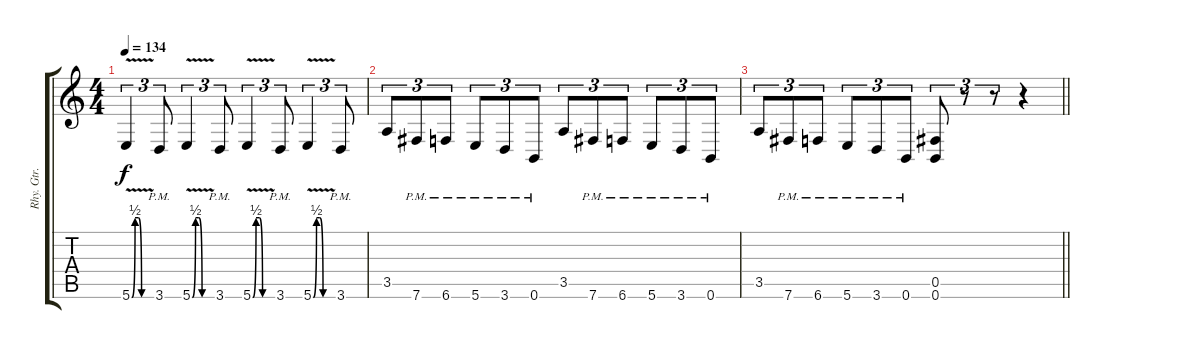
\track ("Rhy. Gtr. 2" "Rhy. Gtr. ") {instrument distortionguitar}
\staff {score tabs}
\tuning (Db4 Ab3 E3 B2 Gb2 B1) {hide}
\ts (4 4)
\tempo 134
\clef g2
\ks c
5.6{be (custom 0 0 10 2 20 2 30 0 60 0) v}.4{tu (3 2) dy f} 3.6{pm}.8{tu (3 2)} 5.6{be (custom 0 0 10 2 20 2 30 0 60 0) v}.4{tu (3 2)} 3.6{pm}.8{tu (3 2)} 5.6{be (custom 0 0 10 2 20 2 30 0 60 0) v}.4{tu (3 2)} 3.6{pm}.8{tu (3 2)} 5.6{be (custom 0 0 10 2 20 2 30 0 60 0) v}.4{tu (3 2)} 3.6{pm}.8{tu (3 2)} |
3.5.8{tu (3 2)} 7.6{pm}.8{tu (3 2)} 6.6{pm}.8{tu (3 2)} 5.6{pm}.8{tu (3 2)} 3.6{pm}.8{tu (3 2)} 0.6{pm}.8{tu (3 2)} 3.5.8{tu (3 2)} 7.6{pm}.8{tu (3 2)} 6.6{pm}.8{tu (3 2)} 5.6{pm}.8{tu (3 2)} 3.6{pm}.8{tu (3 2)} 0.6{pm}.8{tu (3 2)} |
\barLineRight lightlight
3.5.8{tu (3 2)} 7.6{pm}.8{tu (3 2)} 6.6{pm}.8{tu (3 2)} 5.6{pm}.8{tu (3 2)} 3.6{pm}.8{tu (3 2)} 0.6{pm}.8{tu (3 2)} (0.5 0.6).8{tu (3 2)} r.8{tu (3 2)} r.8{tu (3 2)} r.4
